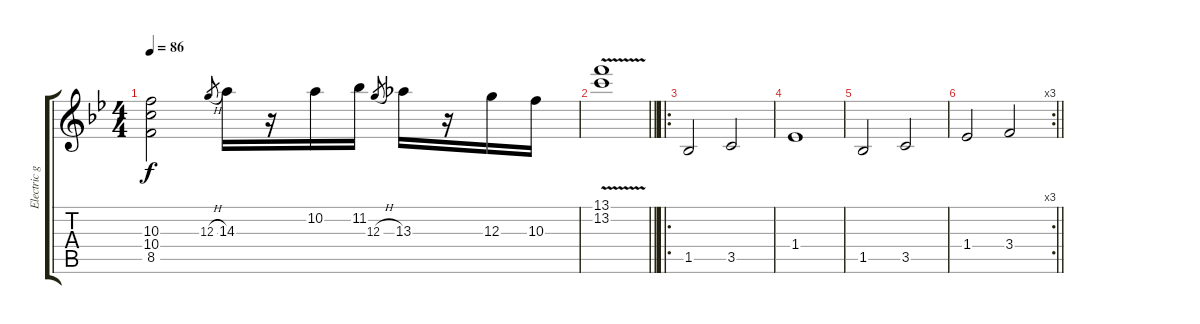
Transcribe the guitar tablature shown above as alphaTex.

\track ("Electric guitar" "Electric g") {instrument electricguitarclean}
\staff {score tabs}
\tuning (E4 B3 G3 D3 A2 E2) {hide}
\ts (4 4)
\tempo 86
\clef g2
\ks bb
(10.3 10.4 8.5).2{dy f} 12.3{h}.8{gr} 14.3.16 r.16 10.2.16 11.2.16 12.3{h}.8{gr} 13.3.16 r.16 12.3.16 10.3.16 |
\barLineRight lightlight
(13.1{v} 13.2{v}).1 |
\ro
1.5.2 3.5.2 |
1.4.1 |
1.5.2 3.5.2 |
\rc 3
\barLineRight lightlight
1.4.2 3.4.2
